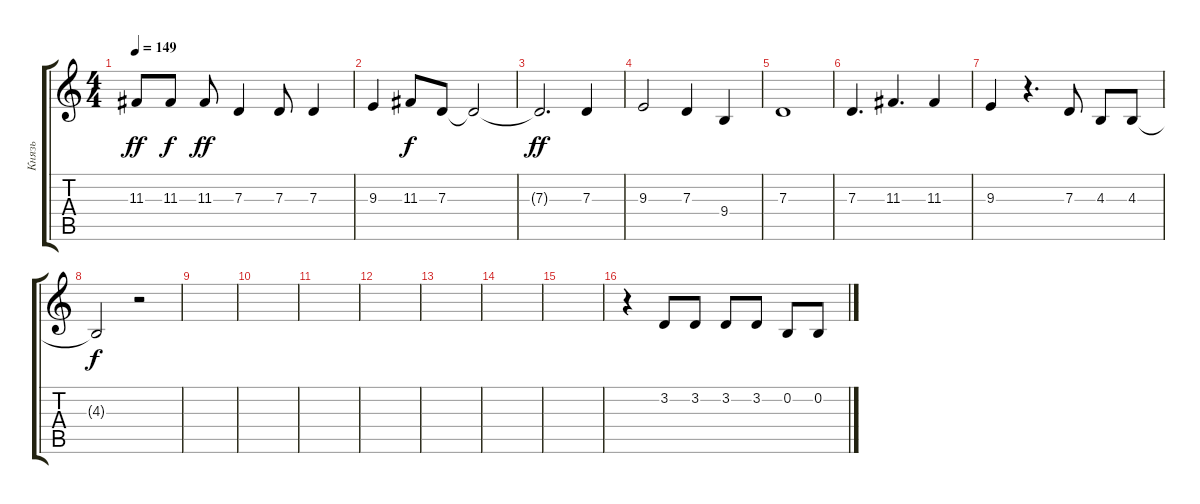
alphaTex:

\track ("Князь" "Князь") {instrument bassoon}
\staff {score tabs}
\tuning (E4 B3 G3 D3 A2 E2) {hide}
\ts (4 4)
\tempo 149
\clef g2
\ks c
11.3.8{dy ff} 11.3.8{dy f} 11.3.8{dy ff} 7.3.4 7.3.8 7.3.4 |
9.3.4 11.3.8{dy f} 7.3.8 7.3{t}.2 |
7.3{t}.2{d dy ff} 7.3.4 |
9.3.2 7.3.4 9.4.4 |
7.3.1 |
7.3.4{d} 11.3.4{d} 11.3.4 |
9.3.4 r.4{d} 7.3.8 4.3.8 4.3.8 |
4.3{t}.2{dy f} r.2 |
|
|
|
|
|
|
|
r.4 3.2.8 3.2.8 3.2.8 3.2.8 0.2.8 0.2.8
